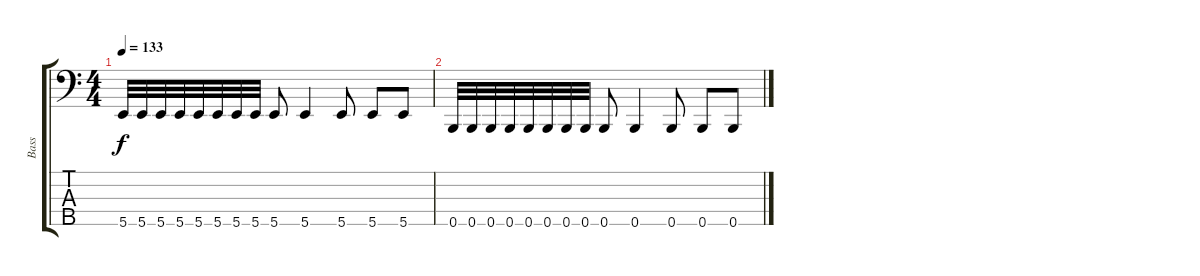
\track ("Bass" "Bass") {instrument electricbassfinger}
\staff {score tabs}
\tuning (G2 D2 A1 E1 B0) {hide}
\ts (4 4)
\tempo 133
\clef f4
\ks c
5.5.32{dy f} 5.5.32 5.5.32 5.5.32 5.5.32 5.5.32 5.5.32 5.5.32 5.5.8 5.5.4 5.5.8 5.5.8 5.5.8 |
0.5.32 0.5.32 0.5.32 0.5.32 0.5.32 0.5.32 0.5.32 0.5.32 0.5.8 0.5.4 0.5.8 0.5.8 0.5.8
